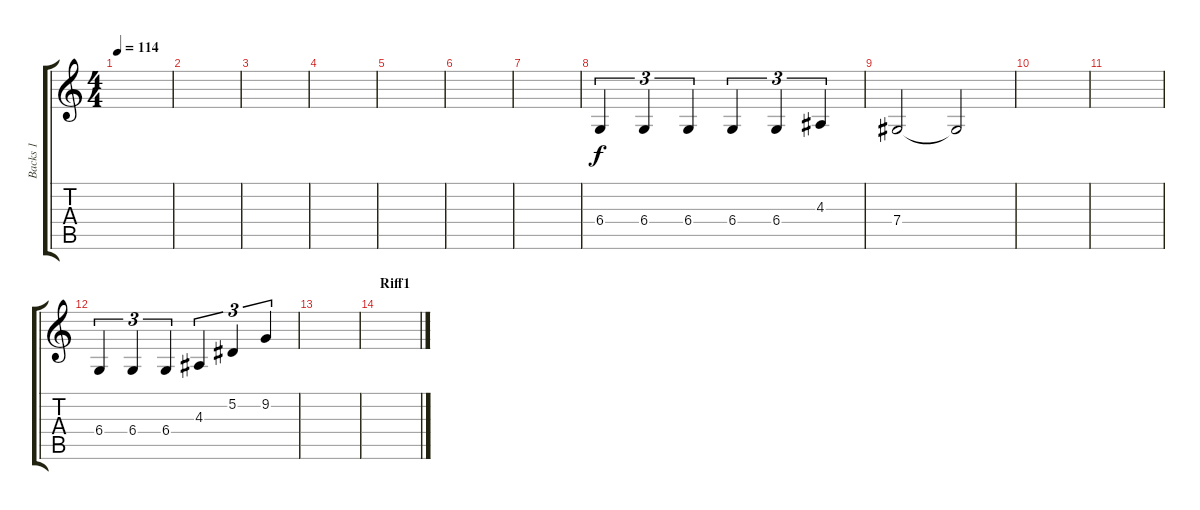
\track ("Backs 1" "Backs 1") {instrument violin}
\staff {score tabs}
\tuning (Eb4 Bb3 Gb3 Db3 Ab2 Eb2) {hide}
\ts (4 4)
\tempo 114
\clef g2
\ks c
|
|
|
|
|
|
|
6.4.4{tu (3 2)} 6.4.4{tu (3 2)} 6.4.4{tu (3 2)} 6.4.4{tu (3 2)} 6.4.4{tu (3 2)} 4.3.4{tu (3 2)} |
7.4.2 7.4{t}.2 |
|
|
6.4.4{tu (3 2)} 6.4.4{tu (3 2)} 6.4.4{tu (3 2)} 4.3.4{tu (3 2)} 5.2.4{tu (3 2)} 9.2.4{tu (3 2)} |
|
\section ("" "Riff1")
